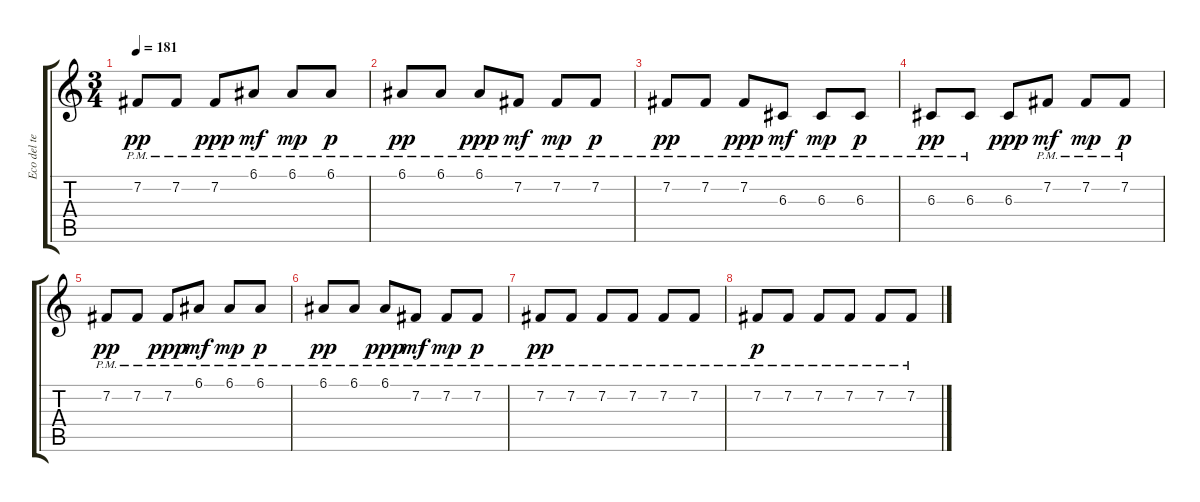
\track ("Eco del teclado" "Eco del te") {instrument lead1square}
\staff {score tabs}
\tuning (E4 B3 G3 D3 A2 E2) {hide}
\ts (3 4)
\tempo 181
\clef g2
\ks c
7.2{pm}.8{dy pp} 7.2{pm}.8 7.2{pm}.8{dy ppp} 6.1{pm}.8{dy mf} 6.1{pm}.8{dy mp} 6.1{pm}.8{dy p} |
6.1{pm}.8{dy pp} 6.1{pm}.8 6.1{pm}.8{dy ppp} 7.2{pm}.8{dy mf} 7.2{pm}.8{dy mp} 7.2{pm}.8{dy p} |
7.2{pm}.8{dy pp} 7.2{pm}.8 7.2{pm}.8{dy ppp} 6.3{pm}.8{dy mf} 6.3{pm}.8{dy mp} 6.3{pm}.8{dy p} |
6.3{pm}.8{dy pp} 6.3{pm}.8 6.3.8{dy ppp} 7.2{pm}.8{dy mf} 7.2{pm}.8{dy mp} 7.2{pm}.8{dy p} |
7.2{pm}.8{dy pp} 7.2{pm}.8 7.2{pm}.8{dy ppp} 6.1{pm}.8{dy mf} 6.1{pm}.8{dy mp} 6.1{pm}.8{dy p} |
6.1{pm}.8{dy pp} 6.1{pm}.8 6.1{pm}.8{dy ppp} 7.2{pm}.8{dy mf} 7.2{pm}.8{dy mp} 7.2{pm}.8{dy p} |
7.2{pm}.8{dy pp volume 0} 7.2{pm}.8 7.2{pm}.8 7.2{pm}.8 7.2{pm}.8 7.2{pm}.8 |
7.2{pm}.8{dy p} 7.2{pm}.8 7.2{pm}.8 7.2{pm}.8 7.2{pm}.8 7.2{pm}.8
